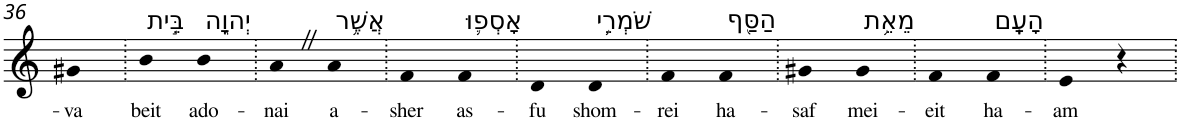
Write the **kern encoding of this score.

**kern	**text
*part1	*part1
*staff1	*staff1
*I"Piano	*
*I'Pno	*
!!LO:PB:g=z
*clefG2	*
*k[]	*
=36	=36
!	!LO:LY:b
4g#X	-va
=37.	=37.
!LO:TX:a:t=בֵּ֣ית	!
!	!LO:LY:b
4b	beit
!LO:TX:a:t=יְהוָ֑ה	!
!	!LO:LY:b
4b	ado-
=38.	=38.
!	!LO:LY:b
4aZ	-nai
!LO:TX:a:t=אֲשֶׁ֥ר	!
!	!LO:LY:b
4a	a-
=39.	=39.
!	!LO:LY:b
4f	-sher
!LO:TX:a:t=אָסְפ֛וּ	!
!	!LO:LY:b
4f	as-
=40.	=40.
!	!LO:LY:b
4d	-fu
!LO:TX:a:t=שֹׁמְרֵ֥י	!
!	!LO:LY:b
4d	shom-
=41.	=41.
!	!LO:LY:b
4f	-rei
!LO:TX:a:t=הַסַּ֖ף	!
!	!LO:LY:b
4f	ha-
=42.	=42.
!	!LO:LY:b
4g#X	-saf
!LO:TX:a:t=מֵאֵ֥ת	!
!	!LO:LY:b
4g#	mei-
=43.	=43.
!	!LO:LY:b
4f	-eit
!LO:TX:a:t=הָעָֽם	!
!	!LO:LY:b
4f	ha-
=44.	=44.
!	!LO:LY:b
4e	-am
4r	.
=.	=.
*-	*-
